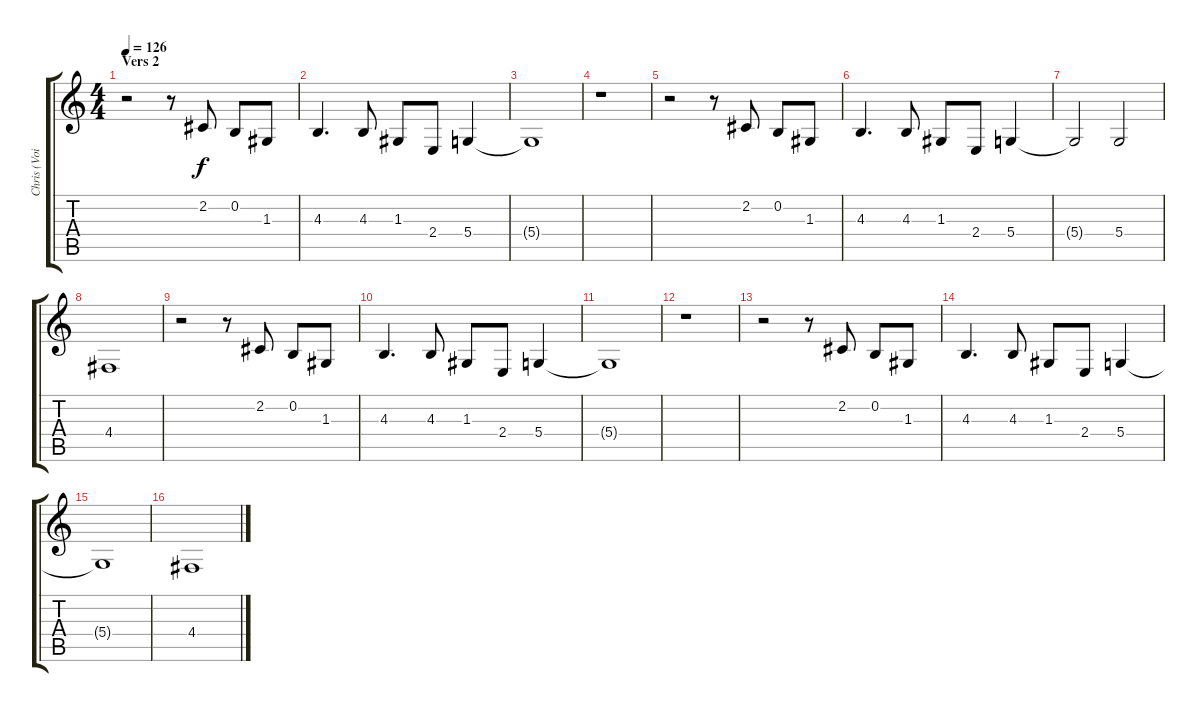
\track ("Chris (Voice)" "Chris (Voi") {instrument synthbrass1}
\staff {score tabs}
\tuning (E4 B3 G3 D3 A2 E2) {hide}
\ts (4 4)
\section ("" "Vers 2")
\tempo 126
\clef g2
\ks c
r.2{dy f} r.8 2.2.8 0.2.8 1.3.8 |
4.3.4{d} 4.3.8 1.3.8 2.4.8 5.4.4 |
5.4{t}.1 |
r.1 |
r.2 r.8 2.2.8 0.2.8 1.3.8 |
4.3.4{d} 4.3.8 1.3.8 2.4.8 5.4.4 |
5.4{t}.2 5.4.2 |
4.4.1 |
r.2 r.8 2.2.8 0.2.8 1.3.8 |
4.3.4{d} 4.3.8 1.3.8 2.4.8 5.4.4 |
5.4{t}.1 |
r.1 |
r.2 r.8 2.2.8 0.2.8 1.3.8 |
4.3.4{d} 4.3.8 1.3.8 2.4.8 5.4.4 |
5.4{t}.1 |
4.4.1
